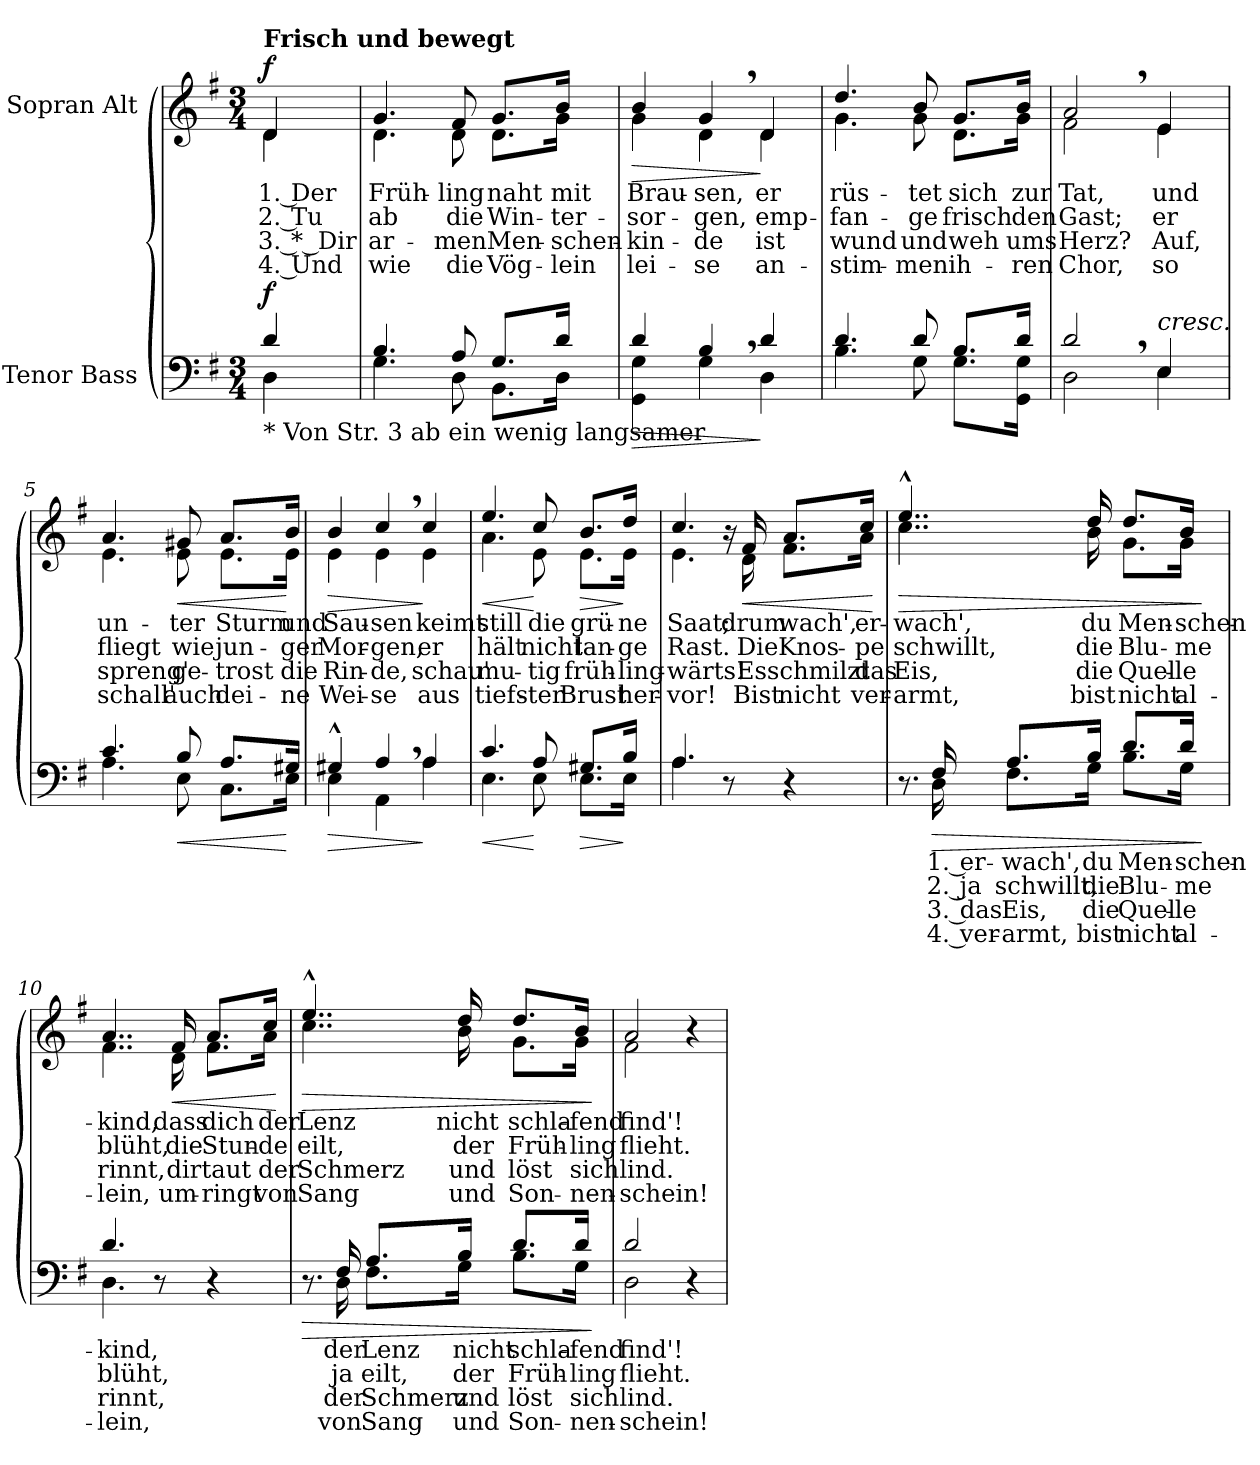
**kern	**text	**text	**text	**text	**dynam	**kern	**text	**text	**text	**text	**dynam
*part2	*part2	*part2	*part2	*part2	*part2	*part1	*part1	*part1	*part1	*part1	*part1
*staff2	*staff2	*staff2	*staff2	*staff2	*staff2	*staff1	*staff1	*staff1	*staff1	*staff1	*staff1
*I"Tenor Bass	*	*	*	*	*	*I"Sopran Alt	*	*	*	*	*
*clefF4	*	*	*	*	*	*clefG2	*	*	*	*	*
*k[f#]	*	*	*	*	*	*k[f#]	*	*	*	*	*
*M3/4	*	*	*	*	*	*M3/4	*	*	*	*	*
=	=	=	=	=	=	=	=	=	=	=	=
*^	*	*	*	*	*	*^	*	*	*	*	*
!	!	!	!	!	!	!	!LO:TX:a:B:t=Frisch und bewegt	!	!	!	!	!	!
!LO:TX:b:t=*  Von Str. 3 ab ein wenig langsamer	!	!	!	!	!	!	!	!	!	!	!	!	!
!	!	!	!	!	!	!LO:DY:a	!	!	!	!	!	!	!LO:DY:a
4d/	4D\	.	.	.	.	f	4d/	4d\	1. Der	2. Tu	3. * Dir	4. Und	f
=1	=1	=1	=1	=1	=1	=1	=1	=1	=1	=1	=1	=1	=1
4.B/	4.G\	.	.	.	.	.	4.g/	4.d\	Früh-	ab	ar-	wie	.
8A/	8D\	.	.	.	.	.	8f#/	8d\	-ling	die	-men	die	.
8.G/L	8.BB\L	.	.	.	.	.	8.g/L	8.d\L	naht	Win-	Men-	Vög-	.
16d/Jk	16D\Jk	.	.	.	.	.	16b/Jk	16g\Jk	mit	-ter-	-schen-	-lein	.
=2	=2	=2	=2	=2	=2	=2	=2	=2	=2	=2	=2	=2	=2
!	!	!	!	!	!	!LO:HP:b	!	!	!	!	!	!	!LO:HP:b
4d/	4GG\ 4G\	.	.	.	.	>	4b/	4g\	Brau-	-sor-	-kin-	lei-	>
4B,/	4G\	.	.	.	.	.	4g,/	4d\	-sen,	-gen,	-de	-se	.
4d/	4D\	.	.	.	.	]	4d/	4d\	er	emp-	ist	an-	]
=3	=3	=3	=3	=3	=3	=3	=3	=3	=3	=3	=3	=3	=3
4.d/	4.B\	.	.	.	.	.	4.dd/	4.g\	rüs-	-fan-	wund	-stim-	.
8d/	8G\	.	.	.	.	.	8b/	8g\	-tet	-ge	und	-men	.
8.B/L	8.G\L	.	.	.	.	.	8.g/L	8.d\L	sich	frisch	weh	ih-	.
16d/Jk	16GG\ 16G\Jk	.	.	.	.	.	16b/Jk	16g\Jk	zur	den	ums	-ren	.
!!LO:LB:g=z	!!
=4	=4	=4	=4	=4	=4	=4	=4	=4	=4	=4	=4	=4	=4
2d,/	2D\	.	.	.	.	.	2a,/	2f#\	Tat,	Gast;	Herz?	Chor,	.
!LO:TX:a:i:t=cresc.	!	!	!	!	!	!	!	!	!	!	!	!	!
4E/	4E\	.	.	.	.	.	4e/	4e\	und	er	Auf,	so	.
=5	=5	=5	=5	=5	=5	=5	=5	=5	=5	=5	=5	=5	=5
4.c/	4.A\	.	.	.	.	.	4.a/	4.e\	un-	fliegt	spreng'	schall'	.
!	!	!	!	!	!	!LO:HP:b	!	!	!	!	!	!	!LO:HP:b
8B/	8E\	.	.	.	.	<	8g#X/	8e\	-ter	wie	ge-	auch	<
8.A/L	8.C\L	.	.	.	.	.	8.a/L	8.e\L	Sturm	jun-	-trost	dei-	.
16G#X/Jk	16E\Jk	.	.	.	.	[	16b/Jk	16e\Jk	und	-ger	die	-ne	[
=6	=6	=6	=6	=6	=6	=6	=6	=6	=6	=6	=6	=6	=6
!	!	!	!	!	!	!LO:HP:b	!	!	!	!	!	!	!LO:HP:b
4G#X^^/	4E\	.	.	.	.	>	4b/	4e\	Sau-	Mor-	Rin-	Wei-	>
4A,/	4AA\	.	.	.	.	.	4cc,/	4e\	-sen	-gen,	-de,	-se	.
4A/	4A\	.	.	.	.	]	4cc/	4e\	keimt	er	schau'	aus	]
=7	=7	=7	=7	=7	=7	=7	=7	=7	=7	=7	=7	=7	=7
!	!	!	!	!	!	!LO:HP:b	!	!	!	!	!	!	!LO:HP:b
4.c/	4.E\	.	.	.	.	<	4.ee/	4.a\	still	hält	mu-	tiefs-	<
8A/	8E\	.	.	.	.	[	8cc/	8e\	die	nicht	-tig	-ter	[
!	!	!	!	!	!	!LO:HP:b	!	!	!	!	!	!	!LO:HP:b
8.G#X/L	8.E\L	.	.	.	.	>	8.b/L	8.e\L	grü-	lan-	früh-	Brust	>
16B/Jk	16E\Jk	.	.	.	.	]	16dd/Jk	16e\Jk	-ne	-ge	-ling-	her-	]
!!LO:LB:g=z	!!
=8	=8	=8	=8	=8	=8	=8	=8	=8	=8	=8	=8	=8	=8
4.A/	4.A\	.	.	.	.	.	4.cc/	4.e\	Saat;	Rast.	-wärts!	-vor!	.
8r	8ryy	.	.	.	.	.	16r	16ryy	.	.	.	.	.
!	!	!	!	!	!	!	!	!	!	!	!	!	!LO:HP:b
.	.	.	.	.	.	.	16f#/	16d\	drum	Die	Es	Bist	<
4r	4ryy	.	.	.	.	.	8.a/L	8.f#\L	wach',	Knos-	schmilzt	nicht	.
.	.	.	.	.	.	.	16cc/Jk	16a\Jk	er-	-pe	das	ver-	.
*v	*v	*	*	*	*	*	*	*	*	*	*	*	*
*	*	*	*	*	*	*v	*v	*	*	*	*	*
.	.	.	.	.	.	.	.	.	.	.	[
=9	=9	=9	=9	=9	=9	=9	=9	=9	=9	=9	=9
*^	*	*	*	*	*	*	*	*	*	*	*
!	!	!	!	!	!	!	!	!	!	!	!	!LO:HP:b
*	*	*	*	*	*	*	*^	*	*	*	*	*
8.r	8.ryy	.	.	.	.	.	4..ee^^/	4..cc\	-wach',	schwillt,	Eis,	-armt,	>
!	!	!	!	!	!	!LO:HP:b	!	!	!	!	!	!	!
16F#/	16D\	1. er-	2. ja	3. das	4. ver-	>	.	.	.	.	.	.	.
8.A/L	8.F#\L	-wach',	schwillt,	Eis,	-armt,	.	.	.	.	.	.	.	.
16B/Jk	16G\Jk	du	die	die	bist	.	16dd/	16b\	du	die	die	bist	.
8.d/L	8.B\L	Men-	Blu-	Quel-	nicht	.	8.dd/L	8.g\L	Men-	Blu-	Quel-	nicht	.
16d/Jk	16G\Jk	-schen-	-me	-le	al-	.	16b/Jk	16g\Jk	-schen-	-me	-le	al-	.
*v	*v	*	*	*	*	*	*	*	*	*	*	*	*
*	*	*	*	*	*	*v	*v	*	*	*	*	*
.	.	.	.	.	]	.	.	.	.	.	]
=10	=10	=10	=10	=10	=10	=10	=10	=10	=10	=10	=10
*^	*	*	*	*	*	*^	*	*	*	*	*
4.d/	4.D\	-kind,	blüht,	rinnt,	-lein,	.	4..a/	4..f#\	-kind,	blüht,	rinnt,	-lein,	.
8r	8ryy	.	.	.	.	.	.	.	.	.	.	.	.
!	!	!	!	!	!	!	!	!	!	!	!	!	!LO:HP:b
.	.	.	.	.	.	.	16f#/	16d\	dass	die	dir	um-	<
4r	4ryy	.	.	.	.	.	8.a/L	8.f#\L	dich	Stun-	taut	-ringt	.
.	.	.	.	.	.	.	16cc/Jk	16a\Jk	der	-de	der	von	.
*v	*v	*	*	*	*	*	*	*	*	*	*	*	*
*	*	*	*	*	*	*v	*v	*	*	*	*	*
.	.	.	.	.	.	.	.	.	.	.	[
!!LO:PB:g=z
=11	=11	=11	=11	=11	=11	=11	=11	=11	=11	=11	=11
!	!	!	!	!	!LO:HP:b	!	!	!	!	!	!LO:HP:b
*^	*	*	*	*	*	*^	*	*	*	*	*
8.r	8.ryy	.	.	.	.	>	4..ee^^/	4..cc\	Lenz	eilt,	Schmerz	Sang	>
16F#/	16D\	der	ja	der	von	.	.	.	.	.	.	.	.
8.A/L	8.F#\L	Lenz	eilt,	Schmerz	Sang	.	.	.	.	.	.	.	.
16B/Jk	16G\Jk	nicht	der	und	und	.	16dd/	16b\	nicht	der	und	und	.
8.d/L	8.B\L	schla-	Früh-	löst	Son-	.	8.dd/L	8.g\L	schla-	Früh-	löst	Son-	.
16d/Jk	16G\Jk	-fend	-ling	sich	-nen-	.	16b/Jk	16g\Jk	-fend	-ling	sich	-nen-	.
*v	*v	*	*	*	*	*	*	*	*	*	*	*	*
*	*	*	*	*	*	*v	*v	*	*	*	*	*
.	.	.	.	.	]	.	.	.	.	.	]
=12	=12	=12	=12	=12	=12	=12	=12	=12	=12	=12	=12
*^	*	*	*	*	*	*^	*	*	*	*	*
2d/	2D\	find'!	flieht.	lind.	-schein!	.	2a/	2f#\	find'!	flieht.	lind.	-schein!	.
4r	4ryy	.	.	.	.	.	4r	4ryy	.	.	.	.	.
*v	*v	*	*	*	*	*	*	*	*	*	*	*	*
*	*	*	*	*	*	*v	*v	*	*	*	*	*
=	=	=	=	=	=	=	=	=	=	=	=
*-	*-	*-	*-	*-	*-	*-	*-	*-	*-	*-	*-
